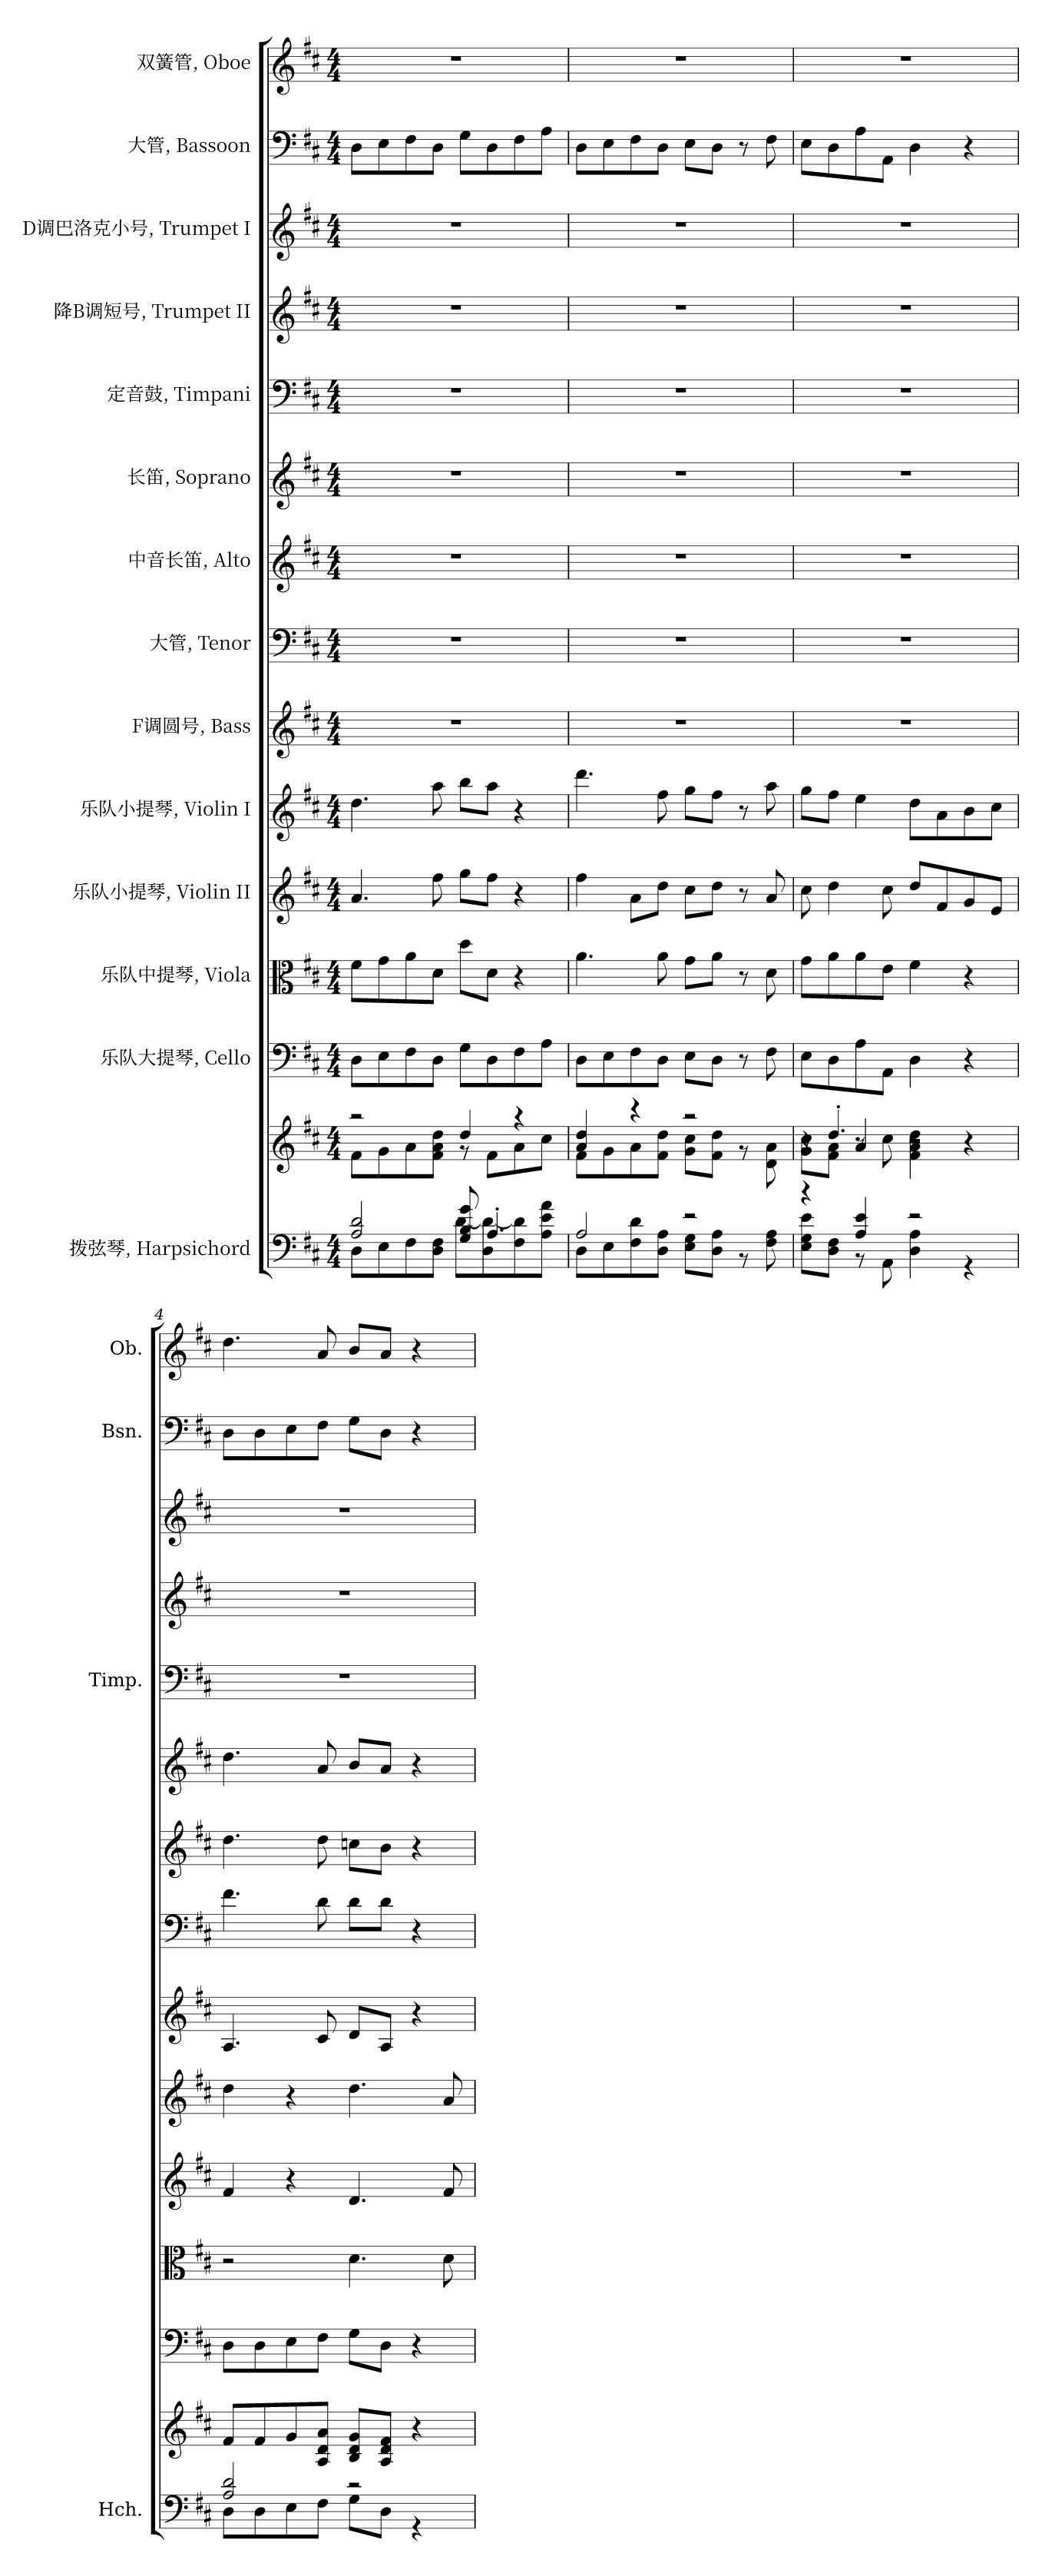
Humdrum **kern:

**kern	**kern	**kern	**kern	**kern	**kern	**kern	**kern	**kern	**kern	**kern	**kern	**kern	**kern	**kern
*part14	*part14	*part13	*part12	*part11	*part10	*part9	*part8	*part7	*part6	*part5	*part4	*part3	*part2	*part1
*staff15	*staff14	*staff13	*staff12	*staff11	*staff10	*staff9	*staff8	*staff7	*staff6	*staff5	*staff4	*staff3	*staff2	*staff1
*I"拨弦琴, Harpsichord	*	*I"乐队大提琴, Cello	*I"乐队中提琴, Viola	*I"乐队小提琴, Violin II	*I"乐队小提琴, Violin I	*I"F调圆号, Bass	*I"大管, Tenor	*I"中音长笛, Alto	*I"长笛, Soprano	*I"定音鼓, Timpani	*I"降B调短号, Trumpet II	*I"D调巴洛克小号, Trumpet I	*I"大管, Bassoon	*I"双簧管, Oboe
*I'Hch.	*	*	*	*	*	*	*	*	*	*I'Timp.	*	*	*I'Bsn.	*I'Ob.
*clefF4	*clefG2	*clefF4	*clefC3	*clefG2	*clefG2	*clefG2	*clefF4	*clefG2	*clefG2	*clefF4	*clefG2	*clefG2	*clefF4	*clefG2
*	*	*	*	*	*	*ITrd4c7	*	*ITrd3c5	*	*	*ITrd1c2	*ITrd-1c-2	*	*
*k[f#c#]	*k[f#c#]	*k[f#c#]	*k[f#c#]	*k[f#c#]	*k[f#c#]	*k[f#]	*k[f#c#]	*k[f#c#g#]	*k[f#c#]	*k[f#c#]	*k[]	*k[f#c#g#d#]	*k[f#c#]	*k[f#c#]
*M4/4	*M4/4	*M4/4	*M4/4	*M4/4	*M4/4	*M4/4	*M4/4	*M4/4	*M4/4	*M4/4	*M4/4	*M4/4	*M4/4	*M4/4
*MM110	*MM110	*MM110	*MM110	*MM110	*MM110	*MM110	*MM110	*MM110	*MM110	*MM110	*MM110	*MM110	*MM110	*MM110
=1	=1	=1	=1	=1	=1	=1	=1	=1	=1	=1	=1	=1	=1	=1
*^	*^	*	*	*	*	*	*	*	*	*	*	*	*	*
2A/ 2d/	8D\L	2r	8f#\L	8D\L	8f#\L	4.a/	4.dd\	1r	1r	1r	1r	1r	1r	1r	8D\L	1r
.	8E\	.	8g\	8E\	8g\	.	.	.	.	.	.	.	.	.	8E\	.
.	8F#\	.	8a\	8F#\	8a\	.	.	.	.	.	.	.	.	.	8F#\	.
.	8D\ 8F#\J	.	8f#\ 8a\ 8dd\J	8D\J	8d\J	8ff#\	8aa\	.	.	.	.	.	.	.	8D\J	.
8G/ 8B/ 8g/	[8d\L	4dd/	8r	8G\L	8dd\L	8gg\L	8bb\L	.	.	.	.	.	.	.	8G\L	.
4.A'/	8D\ 8d\_	.	8f#\L	8D\	8d\J	8ff#\J	8aa\J	.	.	.	.	.	.	.	8D\	.
.	8F#\ 8d\]	4r	8a\	8F#\	4r	4r	4r	.	.	.	.	.	.	.	8F#\	.
.	8A\ 8e\ 8a\J	.	8cc#\J	8A\J	.	.	.	.	.	.	.	.	.	.	8A\J	.
=2	=2	=2	=2	=2	=2	=2	=2	=2	=2	=2	=2	=2	=2	=2	=2	=2
2A/	8D\L	4a/ 4dd/	8f#\L	8D\L	4.a\	4ff#\	4.ddd\	1r	1r	1r	1r	1r	1r	1r	8D\L	1r
.	8E\	.	8g\	8E\	.	.	.	.	.	.	.	.	.	.	8E\	.
.	8F#\ 8d\	4r	8a\	8F#\	.	8a\L	.	.	.	.	.	.	.	.	8F#\	.
.	8D\ 8A\J	.	8f#\ 8dd\J	8D\J	8a\	8dd\J	8ff#\	.	.	.	.	.	.	.	8D\J	.
2r	8E\ 8G\L	2r	8g\ 8cc#\L	8E\L	8g\L	8cc#\L	8gg\L	.	.	.	.	.	.	.	8E\L	.
.	8D\ 8A\J	.	8f#\ 8dd\J	8D\J	8a\J	8dd\J	8ff#\J	.	.	.	.	.	.	.	8D\J	.
.	8r	.	8r	8r	8r	8r	8r	.	.	.	.	.	.	.	8r	.
.	8F#\ 8A\	.	8d\ 8a\	8F#\	8d\	8a/	8aa\	.	.	.	.	.	.	.	8F#\	.
=3	=3	=3	=3	=3	=3	=3	=3	=3	=3	=3	=3	=3	=3	=3	=3	=3
*	*	*	*^	*	*	*	*	*	*	*	*	*	*	*	*	*
4r	8E\ 8G\ 8e\L	8r	8g\ 8cc#\L	4r	8E\L	8g\L	8cc#\	8gg\L	1r	1r	1r	1r	1r	1r	1r	8E\L	1r
.	8D\ 8F#\J	4.dd'/	8f#\ 8a\J	.	8D\	8a\	4dd\	8ff#\J	.	.	.	.	.	.	.	8D\	.
4A/ 4e/	8r	.	8r	4a/	8A\	8a\	.	4ee\	.	.	.	.	.	.	.	8A\	.
.	8AA\	.	8cc#\	.	8AA\J	8e\J	8cc#\	.	.	.	.	.	.	.	.	8AA\J	.
2r	4D\ 4A\	2r	4f#\ 4a\ 4dd\	2r	4D\	4f#\	8dd/L	8dd\L	.	.	.	.	.	.	.	4D\	.
.	.	.	.	.	.	.	8f#/	8a\	.	.	.	.	.	.	.	.	.
.	4r	.	4r	.	4r	4r	8g/	8b\	.	.	.	.	.	.	.	4r	.
.	.	.	.	.	.	.	8e/J	8cc#\J	.	.	.	.	.	.	.	.	.
*	*	*v	*v	*v	*	*	*	*	*	*	*	*	*	*	*	*	*
!!LO:PB:g=z
=4	=4	=4	=4	=4	=4	=4	=4	=4	=4	=4	=4	=4	=4	=4	=4
2A/ 2d/	8D\L	8f#/L	8D\L	2r	4f#/	4dd\	4.D/	4.f#\	4.a\	4.dd\	1r	1r	1r	8D\L	4.dd\
.	8D\	8f#/	8D\	.	.	.	.	.	.	.	.	.	.	8D\	.
.	8E\	8g/	8E\	.	4r	4r	.	.	.	.	.	.	.	8E\	.
.	8F#\J	8A/ 8d/ 8a/J	8F#\J	.	.	.	8F#/	8d\	8a\	8a/	.	.	.	8F#\J	8a/
2r	8G\L	8B/ 8d/ 8g/L	8G\L	4.d\	4.d/	4.dd\	8G/L	8d\L	8gn\L	8b/L	.	.	.	8G\L	8b/L
.	8D\J	8A/ 8d/ 8f#/J	8D\J	.	.	.	8D/J	8d\J	8f#\J	8a/J	.	.	.	8D\J	8a/J
.	4r	4r	4r	.	.	.	4r	4r	4r	4r	.	.	.	4r	4r
.	.	.	.	8d\	8f#/	8a/	.	.	.	.	.	.	.	.	.
*v	*v	*	*	*	*	*	*	*	*	*	*	*	*	*	*
=	=	=	=	=	=	=	=	=	=	=	=	=	=	=
*-	*-	*-	*-	*-	*-	*-	*-	*-	*-	*-	*-	*-	*-	*-
